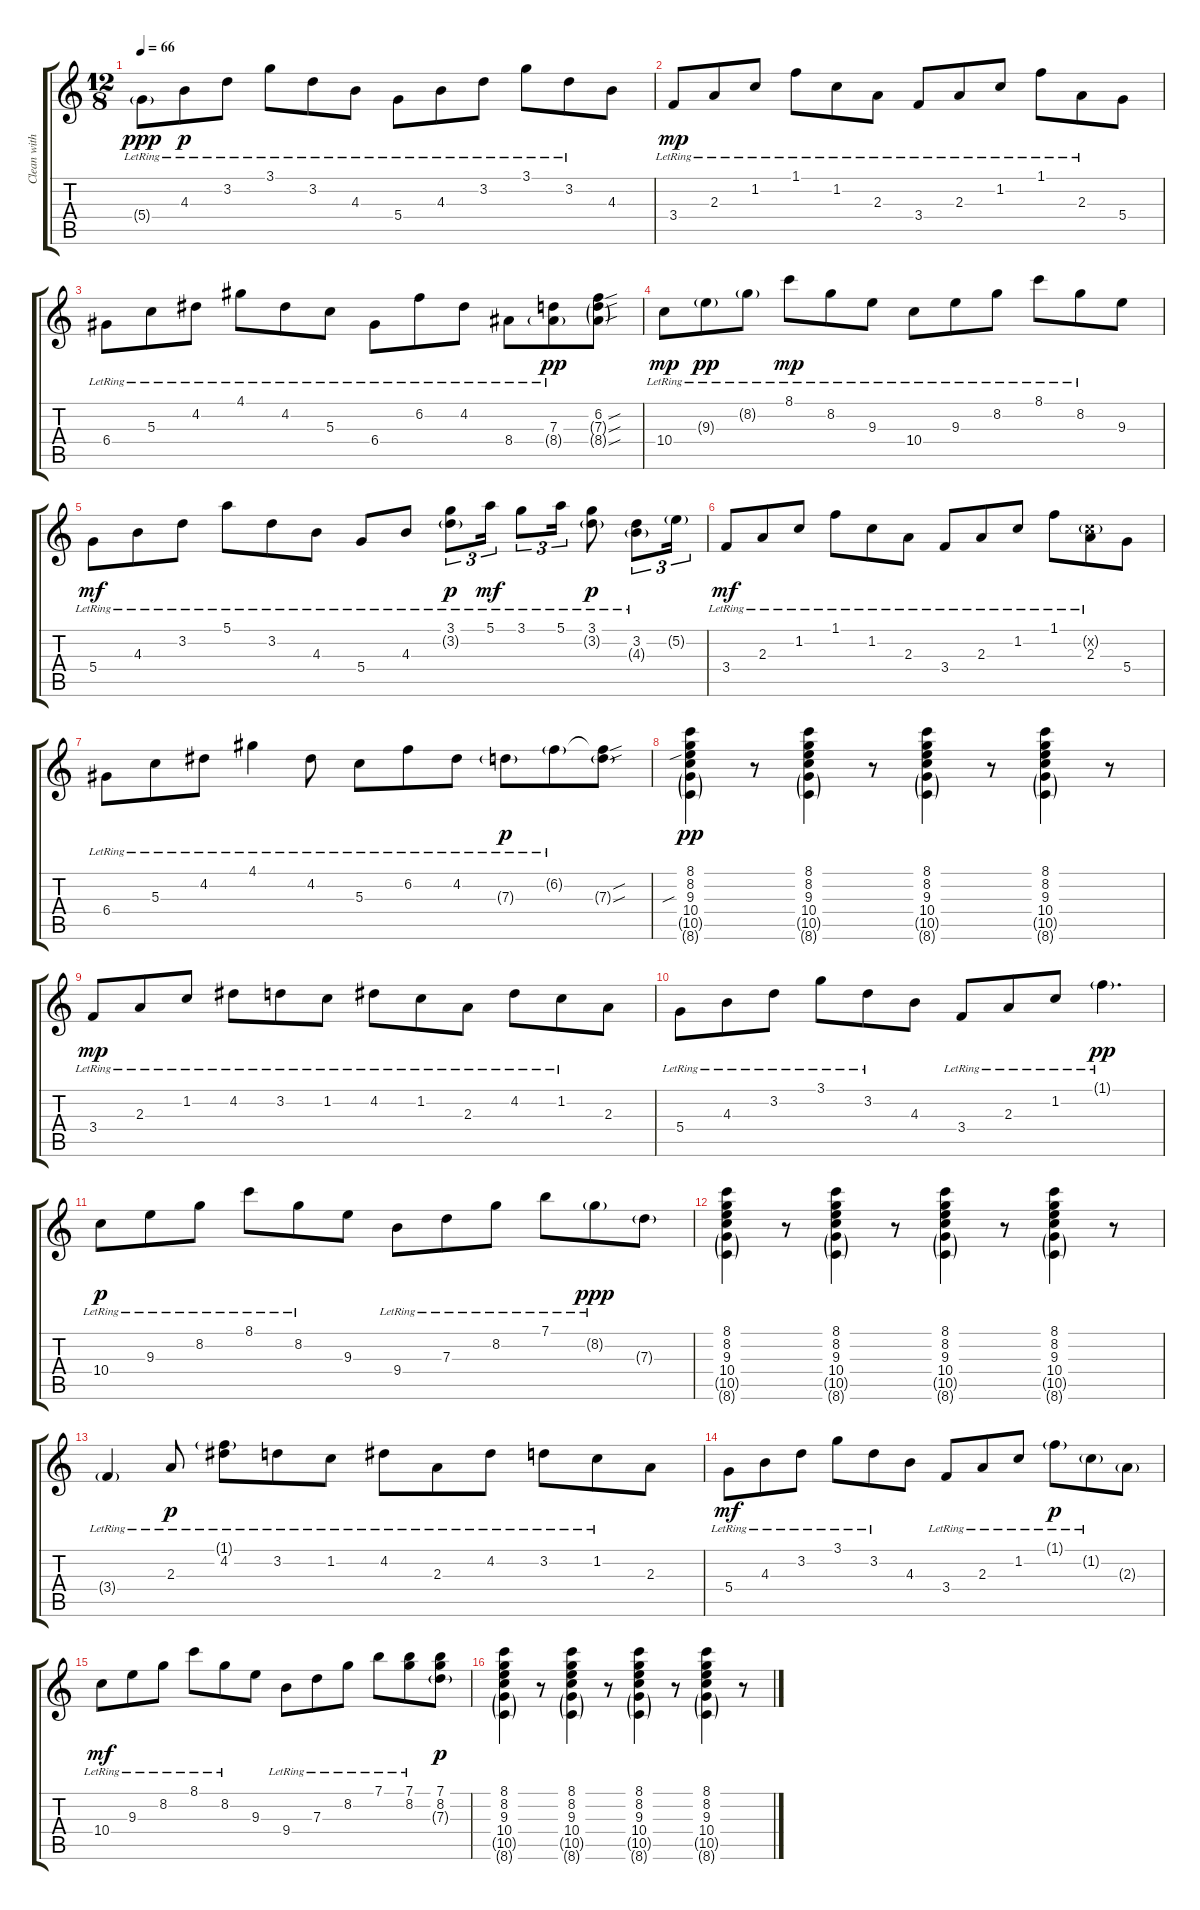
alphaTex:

\track ("Clean with Tremolo and Echo" "Clean with") {instrument electricguitarjazz}
\staff {score tabs}
\tuning (E4 B3 G3 D3 A2 E2) {hide}
\ts (12 8)
\tempo 66
\clef g2
\ks c
5.4{g lr}.8{dy ppp} 4.3{lr}.8{dy p} 3.2{lr}.8 3.1{lr}.8 3.2{lr}.8 4.3{lr}.8 5.4{lr}.8 4.3{lr}.8 3.2{lr}.8 3.1{lr}.8 3.2{lr}.8 4.3.8 |
3.4{lr}.8{dy mp} 2.3{lr}.8 1.2{lr}.8 1.1{lr}.8 1.2{lr}.8 2.3{lr}.8 3.4{lr}.8 2.3{lr}.8 1.2{lr}.8 1.1{lr}.8 2.3{lr}.8 5.4.8 |
6.4{lr}.8 5.3{lr}.8 4.2{lr}.8 4.1{lr}.8 4.2{lr}.8 5.3{lr}.8 6.4{lr}.8 6.2{lr}.8 4.2{lr}.8 8.4{lr}.8 (7.3{lr} 8.4{g lr}).8{dy pp} (6.2{sou} 7.3{sou g} 8.4{sou g}).8 |
10.4{lr}.8{dy mp} 9.3{g lr}.8{dy pp} 8.2{g lr}.8 8.1{lr}.8{dy mp} 8.2{lr}.8 9.3{lr}.8 10.4{lr}.8 9.3{lr}.8 8.2{lr}.8 8.1{lr}.8 8.2{lr}.8 9.3.8 |
5.4{lr}.8{dy mf} 4.3{lr}.8 3.2{lr}.8 5.1{lr}.8 3.2{lr}.8 4.3{lr}.8 5.4{lr}.8 4.3{lr}.8 (3.1{lr} 3.2{g lr}).8{tu (3 2) dy p} 5.1{lr}.16{tu (3 2) dy mf} 3.1{lr}.8{tu (3 2)} 5.1{lr}.16{tu (3 2)} (3.1{lr} 3.2{g lr}).8{dy p} (3.2{lr} 4.3{g lr}).8{tu (3 2)} 5.2{g}.16{tu (3 2)} |
3.4{lr}.8{dy mf} 2.3{lr}.8 1.2{lr}.8 1.1{lr}.8 1.2{lr}.8 2.3{lr}.8 3.4{lr}.8 2.3{lr}.8 1.2{lr}.8 1.1{lr}.8 (1.2{g x} 2.3{lr}).8 5.4.8 |
6.4{lr}.8 5.3{lr}.8 4.2{lr}.8 4.1{lr}.4 4.2{lr}.8 5.3{lr}.8 6.2{lr}.8 4.2{lr}.8 7.3{g lr}.8{dy p} 6.2{g lr}.8 (6.2{sou t} 7.3{sou g}).8 |
(8.1 8.2 9.3{sib} 10.4 10.5{g} 8.6{g}).4{dy pp} r.8 (8.1 8.2 9.3 10.4 10.5{g} 8.6{g}).4 r.8 (8.1 8.2 9.3 10.4 10.5{g} 8.6{g}).4 r.8 (8.1 8.2 9.3 10.4 10.5{g} 8.6{g}).4 r.8 |
3.4{lr}.8{dy mp} 2.3{lr}.8 1.2{lr}.8 4.2{lr}.8 3.2{lr}.8 1.2{lr}.8 4.2{lr}.8 1.2{lr}.8 2.3{lr}.8 4.2{lr}.8 1.2{lr}.8 2.3.8 |
5.4{lr}.8 4.3{lr}.8 3.2{lr}.8 3.1{lr}.8 3.2{lr}.8 4.3.8 3.4{lr}.8 2.3{lr}.8 1.2{lr}.8 1.1{g lr}.4{d dy pp} |
10.4{lr}.8{dy p} 9.3{lr}.8 8.2{lr}.8 8.1{lr}.8 8.2{lr}.8 9.3.8 9.4{lr}.8 7.3{lr}.8 8.2{lr}.8 7.1{lr}.8 8.2{g lr}.8{dy ppp} 7.3{g}.8 |
(8.1 8.2 9.3 10.4 10.5{g} 8.6{g}).4 r.8 (8.1 8.2 9.3 10.4 10.5{g} 8.6{g}).4 r.8 (8.1 8.2 9.3 10.4 10.5{g} 8.6{g}).4 r.8 (8.1 8.2 9.3 10.4 10.5{g} 8.6{g}).4 r.8 |
3.4{g lr}.4 2.3{lr}.8{dy p} (1.1{g lr} 4.2{lr}).8 3.2{lr}.8 1.2{lr}.8 4.2{lr}.8 2.3{lr}.8 4.2{lr}.8 3.2{lr}.8 1.2{lr}.8 2.3.8 |
5.4{lr}.8{dy mf} 4.3{lr}.8 3.2{lr}.8 3.1{lr}.8 3.2{lr}.8 4.3.8 3.4{lr}.8 2.3{lr}.8 1.2{lr}.8 1.1{g lr}.8{dy p} 1.2{g lr}.8 2.3{g}.8 |
10.4{lr}.8{dy mf} 9.3{lr}.8 8.2{lr}.8 8.1{lr}.8 8.2{lr}.8 9.3.8 9.4{lr}.8 7.3{lr}.8 8.2{lr}.8 7.1{lr}.8 (7.1{lr} 8.2{lr}).8 (7.1 8.2 7.3{g}).8{dy p} |
(8.1 8.2 9.3 10.4 10.5{g} 8.6{g}).4 r.8 (8.1 8.2 9.3 10.4 10.5{g} 8.6{g}).4 r.8 (8.1 8.2 9.3 10.4 10.5{g} 8.6{g}).4 r.8 (8.1 8.2 9.3 10.4 10.5{g} 8.6{g}).4 r.8
